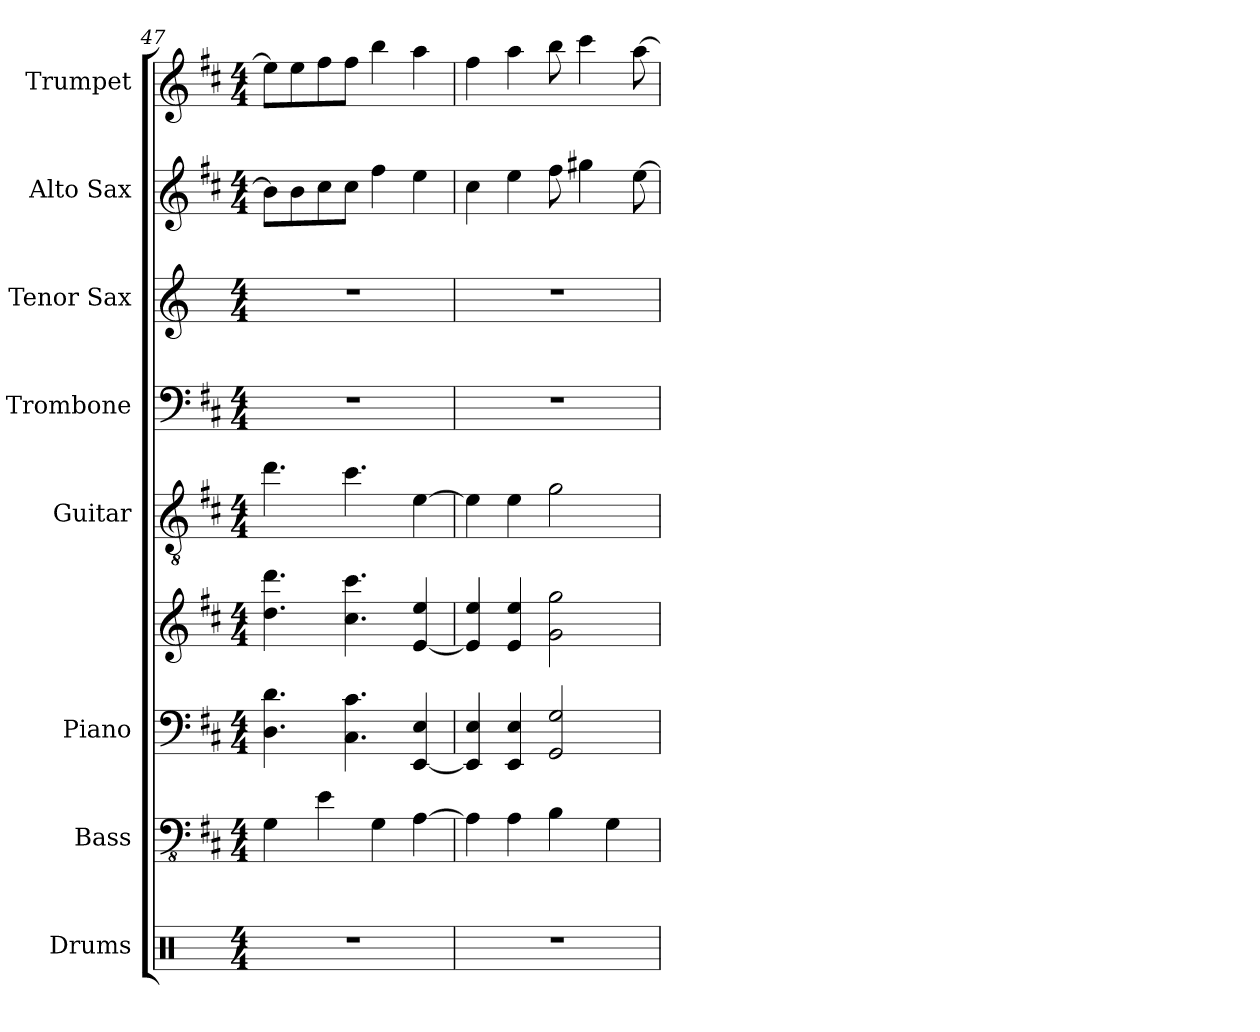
**kern	**kern	**kern	**kern	**kern	**kern	**kern	**kern	**kern
*part8	*part7	*part6	*part6	*part5	*part4	*part3	*part2	*part1
*staff9	*staff8	*staff7	*staff6	*staff5	*staff4	*staff3	*staff2	*staff1
*I"Drums	*I"Bass	*I"Piano	*	*I"Guitar	*I"Trombone	*I"Tenor Sax	*I"Alto Sax	*I"Trumpet
*I'Drums	*I'Bass	*I'Piano	*	*I'Gtr.	*I'Tbn.	*I'Tenor	*I'Alto	*I'Tpt.
*clefX	*clefFv4	*clefF4	*clefG2	*clefGv2	*clefF4	*clefG2	*clefG2	*clefG2
*	*	*	*	*	*	*ITrd8c14	*ITrd5c9	*ITrd1c2
*k[]	*k[f#c#]	*k[f#c#]	*k[f#c#]	*k[f#c#]	*k[f#c#]	*k[]	*k[b-]	*k[]
*M4/4	*M4/4	*M4/4	*M4/4	*M4/4	*M4/4	*M4/4	*M4/4	*M4/4
=47	=47	=47	=47	=47	=47	=47	=47	=47
1r	4GG\	4.D\ 4.d\	4.dd\ 4.ddd\	4.dd\	1r	1r	8d\L]	8dd\L]
.	.	.	.	.	.	.	8d\	8dd\
.	4E\	.	.	.	.	.	8e\	8ee\
.	.	4.C#\ 4.c#\	4.cc#\ 4.ccc#\	4.cc#\	.	.	8e\J	8ee\J
.	4GG\	.	.	.	.	.	4a\	4aa\
.	[4AA\	[4EE/ 4E/	[4e/ 4ee/	[4e\	.	.	4g\	4gg\
=48	=48	=48	=48	=48	=48	=48	=48	=48
1r	4AA\]	4EE/] 4E/	4e/] 4ee/	4e\]	1r	1r	4e\	4ee\
.	4AA\	4EE/ 4E/	4e/ 4ee/	4e\	.	.	4g\	4gg\
.	4BB\	2GG/ 2G/	2g\ 2gg\	2g\	.	.	8a\	8aa\
.	.	.	.	.	.	.	4bn\	4bb\
.	4GG\	.	.	.	.	.	.	.
.	.	.	.	.	.	.	[8g\	[8gg\
=	=	=	=	=	=	=	=	=
*-	*-	*-	*-	*-	*-	*-	*-	*-
